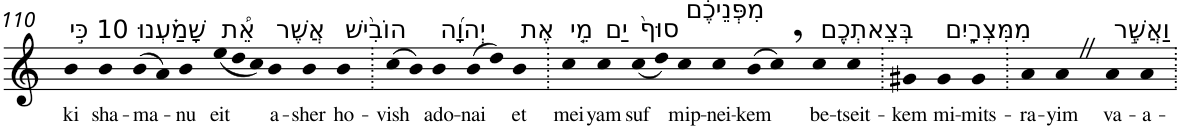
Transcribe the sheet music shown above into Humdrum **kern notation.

**kern	**text
*part1	*part1
*staff1	*staff1
*I"Piano	*
*I'Pno	*
!!LO:PB:g=z
*clefG2	*
*k[]	*
=110	=110
!LO:TX:a:t=10 כִּ֣י	!
!	!LO:LY:b
4b	ki
!LO:TX:a:t=שָׁמַ֗עְנוּ	!
!	!LO:LY:b
4b	sha-
!	!LO:LY:b
(>8b	-ma-
8a)	.
!	!LO:LY:b
4b	-nu
*Xtuplet	*
!LO:TX:a:t=אֵ֠ת	!
!	!LO:LY:b
(<12ee	eit
12dd	.
12cc)	.
!LO:TX:a:t=אֲשֶׁר	!
!	!LO:LY:b
4b	a-
!	!LO:LY:b
4b	-sher
!LO:TX:a:t=הוֹבִ֨ישׁ	!
!	!LO:LY:b
4b	ho-
=111.	=111.
!	!LO:LY:b
(>8cc	-vish
8b)	.
!LO:TX:a:t=יְהוָ֜ה	!
!	!LO:LY:b
4b	ado-
!	!LO:LY:b
(>8b	-nai
8dd)	.
!LO:TX:a:t=אֶת	!
!	!LO:LY:b
4b	et
=112.	=112.
!LO:TX:a:t=מֵ֤י	!
!	!LO:LY:b
4cc	mei
!LO:TX:a:t=יַם	!
!	!LO:LY:b
4cc	yam
!LO:TX:a:t=סוּף֙	!
!	!LO:LY:b
(<8cc	suf
8dd)	.
!LO:TX:a:t=מִפְּנֵיכֶ֔ם	!
!	!LO:LY:b
4cc	mip-
!	!LO:LY:b
4cc	-nei-
!	!LO:LY:b
(>8b	-kem
8cc,)	.
!LO:TX:a:t=בְּצֵאתְכֶ֖ם	!
!	!LO:LY:b
4cc	be-
!	!LO:LY:b
4cc	-tseit-
=113.	=113.
!	!LO:LY:b
4g#X	-kem
!LO:TX:a:t=מִמִּצְרָ֑יִם	!
!	!LO:LY:b
4g#	mi-
!	!LO:LY:b
4g#	-mits-
=114.	=114.
!	!LO:LY:b
4a	-ra-
!	!LO:LY:b
4aZ	-yim
!LO:TX:a:t=וַאֲשֶׁ֣ר	!
!	!LO:LY:b
4a	va-
!	!LO:LY:b
4a	-a-
=.	=.
*-	*-
